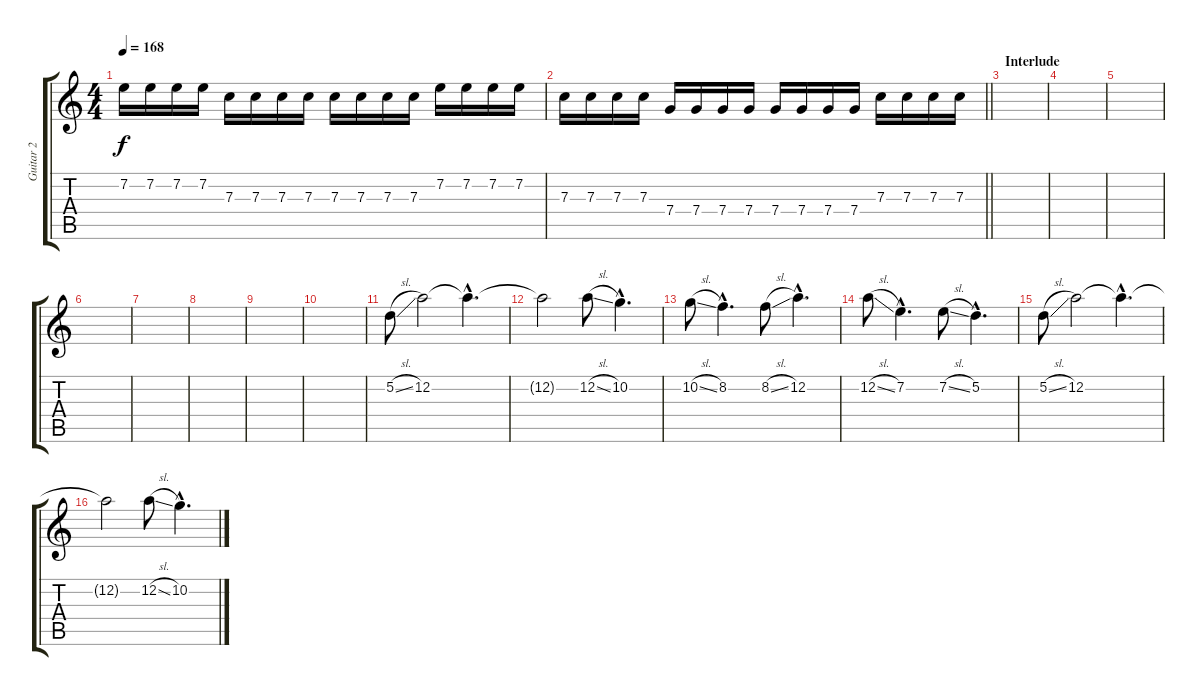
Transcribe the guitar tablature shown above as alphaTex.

\track ("Guitar 2" "Guitar 2") {instrument distortionguitar}
\staff {score tabs}
\tuning (D4 A3 F3 C3 G2 D2) {hide}
\ts (4 4)
\tempo 168
\clef g2
\ks c
7.2.16{dy f} 7.2.16 7.2.16 7.2.16 7.3.16 7.3.16 7.3.16 7.3.16 7.3.16 7.3.16 7.3.16 7.3.16 7.2.16 7.2.16 7.2.16 7.2.16 |
\barLineRight lightlight
7.3.16 7.3.16 7.3.16 7.3.16 7.4.16 7.4.16 7.4.16 7.4.16 7.4.16 7.4.16 7.4.16 7.4.16 7.3.16 7.3.16 7.3.16 7.3.16 |
\section ("" "Interlude")
|
|
|
|
|
|
|
|
5.2{sl}.8{volume 16} 12.2.2 12.2{hac t}.4{d} |
12.2{t}.2 12.2{sl}.8 10.2{hac}.4{d} |
10.2{sl}.8 8.2{hac}.4{d} 8.2{sl}.8 12.2{hac}.4{d} |
12.2{sl}.8 7.2{hac}.4{d} 7.2{sl}.8 5.2{hac}.4{d} |
5.2{sl}.8{volume 16} 12.2.2 12.2{hac t}.4{d} |
12.2{t}.2 12.2{sl}.8 10.2{hac}.4{d}
